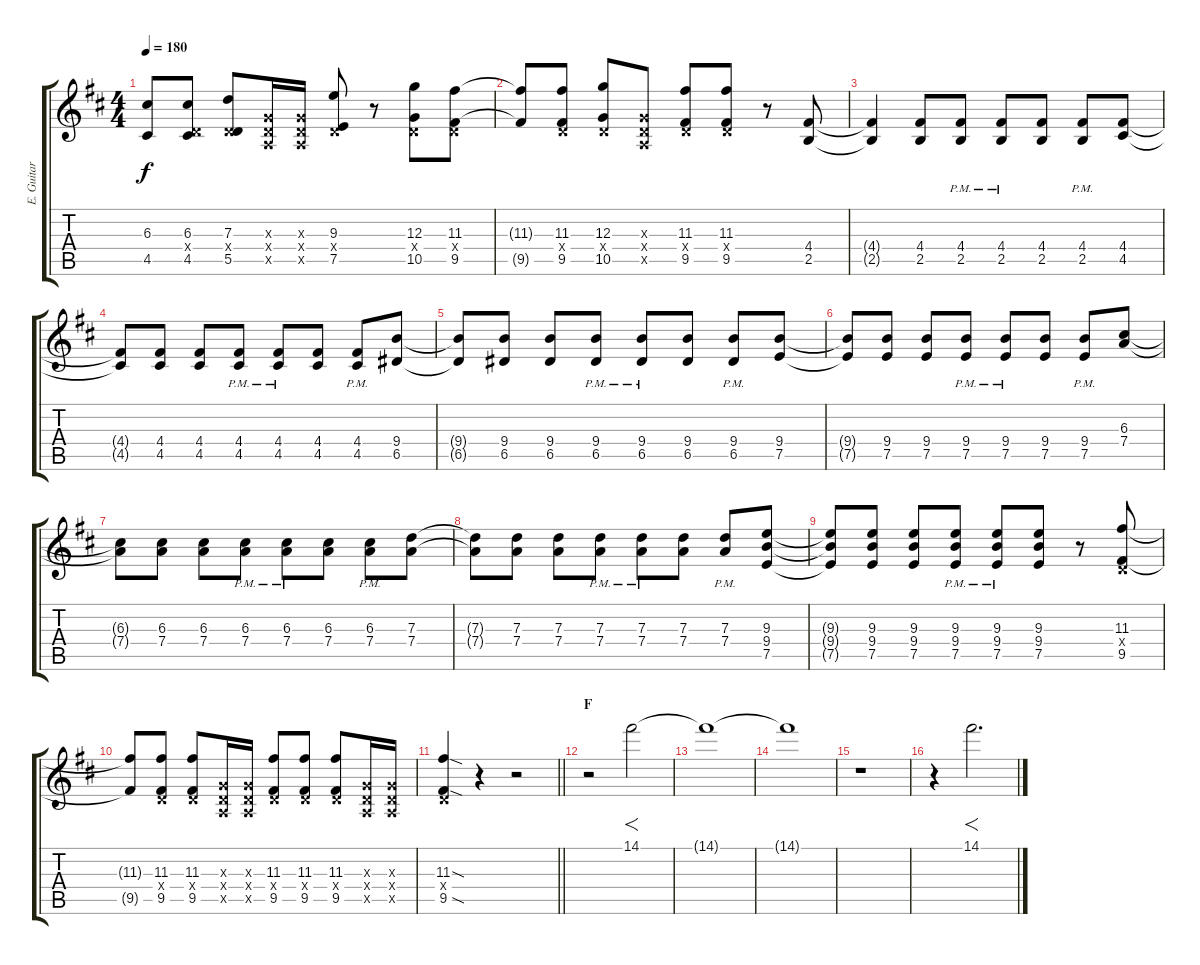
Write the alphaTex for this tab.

\track ("E. Guitar III" "E. Guitar ") {instrument distortionguitar}
\staff {score tabs}
\tuning (E4 B3 G3 D3 A2 E2) {hide}
\ts (4 4)
\tempo 180
\clef g2
\ks d
(6.3{t} 4.5{t}).8{dy f} (6.3 0.4{x} 4.5).8 (7.3 0.4{x} 5.5).8 (0.3{x} 0.4{x} 0.5{x}).16 (0.3{x} 0.4{x} 0.5{x}).16 (9.3 0.4{x} 7.5).8 r.8 (12.3 0.4{x} 10.5).8 (11.3 0.4{x} 9.5).8 |
(11.3{t} 9.5{t}).8 (11.3 0.4{x} 9.5).8 (12.3 0.4{x} 10.5).8 (0.3{x} 0.4{x} 0.5{x}).8 (11.3 0.4{x} 9.5).8 (11.3 0.4{x} 9.5).8 r.8 (4.4 2.5).8 |
(4.4{t} 2.5{t}).4 (4.4 2.5).8 (4.4{pm} 2.5{pm}).8 (4.4{pm} 2.5{pm}).8 (4.4 2.5).8 (4.4{pm} 2.5{pm}).8 (4.4 4.5).8 |
(4.4{t} 4.5{t}).8 (4.4 4.5).8 (4.4 4.5).8 (4.4{pm} 4.5{pm}).8 (4.4{pm} 4.5{pm}).8 (4.4 4.5).8 (4.4{pm} 4.5{pm}).8 (9.4 6.5).8 |
(9.4{t} 6.5{t}).8 (9.4 6.5).8 (9.4 6.5).8 (9.4{pm} 6.5{pm}).8 (9.4{pm} 6.5{pm}).8 (9.4 6.5).8 (9.4{pm} 6.5{pm}).8 (9.4 7.5).8 |
(9.4{t} 7.5{t}).8 (9.4 7.5).8 (9.4 7.5).8 (9.4{pm} 7.5{pm}).8 (9.4{pm} 7.5{pm}).8 (9.4 7.5).8 (9.4{pm} 7.5{pm}).8 (6.3 7.4).8 |
(6.3{t} 7.4{t}).8 (6.3 7.4).8 (6.3 7.4).8 (6.3{pm} 7.4{pm}).8 (6.3{pm} 7.4{pm}).8 (6.3 7.4).8 (6.3{pm} 7.4{pm}).8 (7.3 7.4).8 |
(7.3{t} 7.4{t}).8 (7.3 7.4).8 (7.3 7.4).8 (7.3{pm} 7.4{pm}).8 (7.3{pm} 7.4{pm}).8 (7.3 7.4).8 (7.3{pm} 7.4{pm}).8 (9.3 9.4 7.5).8 |
(9.3{t} 9.4{t} 7.5{t}).8 (9.3 9.4 7.5).8 (9.3 9.4 7.5).8 (9.3{pm} 9.4{pm} 7.5{pm}).8 (9.3{pm} 9.4{pm} 7.5{pm}).8 (9.3 9.4 7.5).8 r.8 (11.3 0.4{x} 9.5).8 |
(11.3{t} 9.5{t}).8 (11.3 0.4{x} 9.5).8 (11.3 0.4{x} 9.5).8 (0.3{x} 0.4{x} 0.5{x}).16 (0.3{x} 0.4{x} 0.5{x}).16 (11.3 0.4{x} 9.5).8 (11.3 0.4{x} 9.5).8 (11.3 0.4{x} 9.5).8 (0.3{x} 0.4{x} 0.5{x}).16 (0.3{x} 0.4{x} 0.5{x}).16 |
\barLineRight lightlight
(11.3{sod} 0.4{x} 9.5{sod}).4 r.4 r.2 |
\section ("" "F")
r.2 14.1.2{f} |
14.1{t}.1 |
14.1{t}.1 |
r.1 |
r.4 14.1.2{f d}
